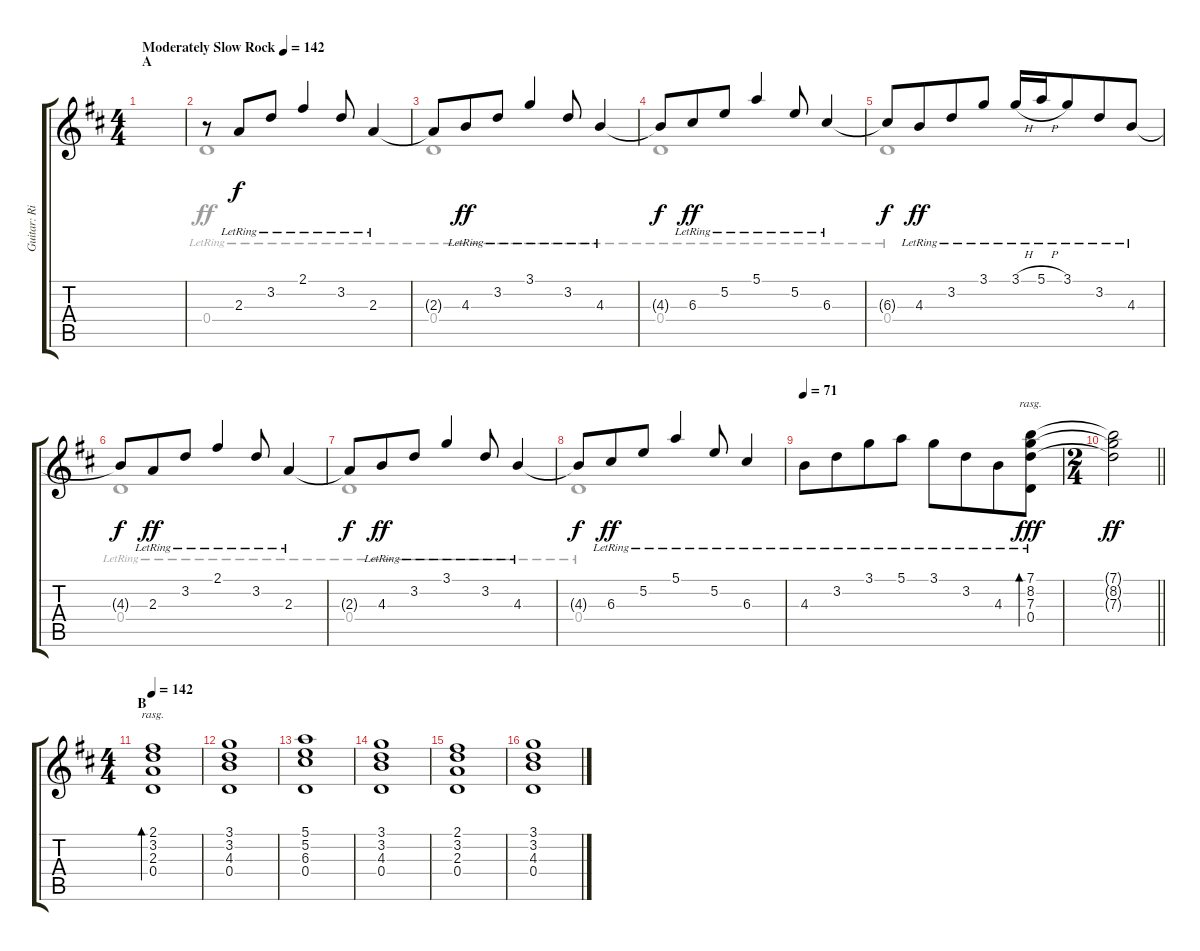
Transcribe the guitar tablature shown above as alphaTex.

\track ("Guitar: Rik" "Guitar: Ri") {instrument distortionguitar}
\staff {score tabs}
\tuning (E4 B3 G3 D3 A2 E2) {hide}
\voice
\ts (4 4)
\section ("" "A")
\tempo (142 "Moderately Slow Rock")
\clef g2
\ks d
|
r.8{volume 13 instrument electricguitarclean} 2.3{lr}.8{beam merge} 3.2{lr}.8 2.1{lr}.4 3.2{lr}.8 2.3{lr}.4 |
2.3{t}.8{dy f} 4.3{lr}.8{dy ff beam merge} 3.2{lr}.8 3.1{lr}.4 3.2{lr}.8 4.3{lr}.4 |
4.3{t}.8{dy f} 6.3{lr}.8{dy ff beam merge} 5.2{lr}.8 5.1{lr}.4 5.2{lr}.8 6.3{lr}.4 |
6.3{t}.8{dy f} 4.3{lr}.8{dy ff beam merge} 3.2{lr}.8 3.1{lr}.8 3.1{h lr}.16 5.1{h lr}.16 3.1{lr}.8{beam merge} 3.2{lr}.8 4.3{lr}.8 |
4.3{t}.8{dy f} 2.3{lr}.8{dy ff beam merge} 3.2{lr}.8 2.1{lr}.4 3.2{lr}.8 2.3{lr}.4 |
2.3{t}.8{dy f} 4.3{lr}.8{dy ff beam merge} 3.2{lr}.8 3.1{lr}.4 3.2{lr}.8 4.3{lr}.4 |
4.3{t}.8{dy f} 6.3{lr}.8{dy ff beam merge} 5.2{lr}.8 5.1{lr}.4 5.2{lr}.8 6.3{lr}.4 |
\tempo 71
4.3{lr}.8 3.2{lr}.8{beam merge} 3.1{lr}.8 5.1{lr}.8 3.1{lr}.8 3.2{lr}.8{beam merge} 4.3{lr}.8 (7.1{lr} 8.2{lr} 7.3{lr} 0.4{lr}).8{bd 120 rasg ii dy fff} |
\ts (2 4)
\barLineRight lightlight
(7.1{t} 8.2{t} 7.3{t}).2{dy ff} |
\ts (4 4)
\section ("" "B")
\tempo 142
(2.1 3.2 2.3 0.4).1{bd 480 rasg ii} |
(3.1 3.2 4.3 0.4).1 |
(5.1 5.2 6.3 0.4).1 |
(3.1 3.2 4.3 0.4).1 |
(2.1 3.2 2.3 0.4).1 |
(3.1 3.2 4.3 0.4).1
\voice
\clef g2
\ottava regular
\simile none
\ks d
|
0.4{lr}.1 |
0.4{lr}.1 |
0.4{lr}.1 |
0.4{lr}.1 |
0.4{lr}.1 |
0.4{lr}.1 |
0.4{lr}.1 |
|
\barLineRight lightlight
|
|
|
|
|
|
